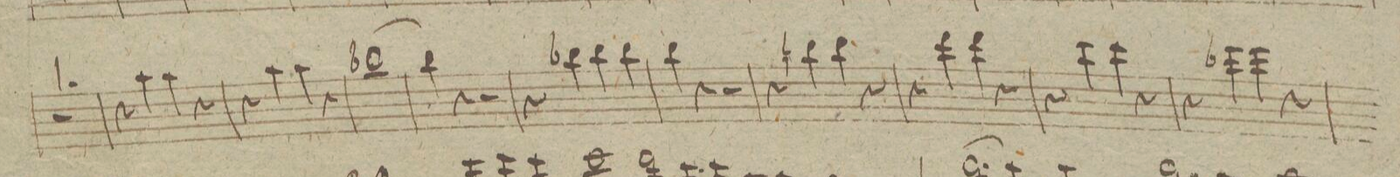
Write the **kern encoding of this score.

**kern	**dynam
*I"Flauto	*
*clefG2	*
*k[]	*
*met(c|)	*
*M2/2	*
1r	.
=79	=79
4r	.
4aa\	.
4aa\	.
4r	.
=80	=80
4r	.
4aa\	.
4aa\	.
4r	.
=81	=81
[1bb-X\	.
=82	=82
4bb-\]	.
4r	.
2r	.
=83	=83
4r	.
4bb-X\	.
4bb-\	.
4bb-\	.
=84	=84
4bb\	.
4r	.
2r	.
=85	=85
4r	.
4bbn\	.
4bb\	.
4r	.
=86	=86
4r	.
4ddd\	.
4ddd\	.
4r	.
=87	=87
4r	.
4ccc\	.
4ccc\	.
4r	.
=88	=88
4r	.
4eee-X\	.
4eee-\	.
4r	.
=89	=89
*-	*-
